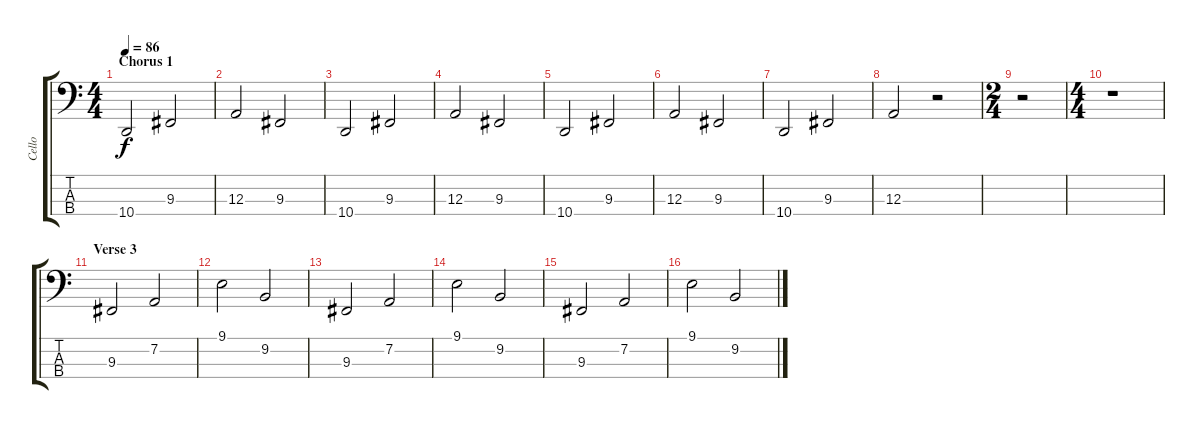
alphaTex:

\track ("Cello" "Cello") {instrument cello}
\staff {score tabs}
\tuning (G2 D2 A1 E1) {hide}
\ts (4 4)
\section ("" "Chorus 1")
\tempo 86
\clef f4
\ks c
10.4.2{dy f} 9.3.2 |
12.3.2 9.3.2 |
10.4.2 9.3.2 |
12.3.2 9.3.2 |
10.4.2 9.3.2 |
12.3.2 9.3.2 |
10.4.2 9.3.2 |
12.3.2 r.2 |
\ts (2 4)
r.2 |
\ts (4 4)
r.1 |
\section ("" "Verse 3")
9.3.2 7.2.2 |
9.1.2 9.2.2 |
9.3.2 7.2.2 |
9.1.2 9.2.2 |
9.3.2 7.2.2 |
9.1.2 9.2.2
